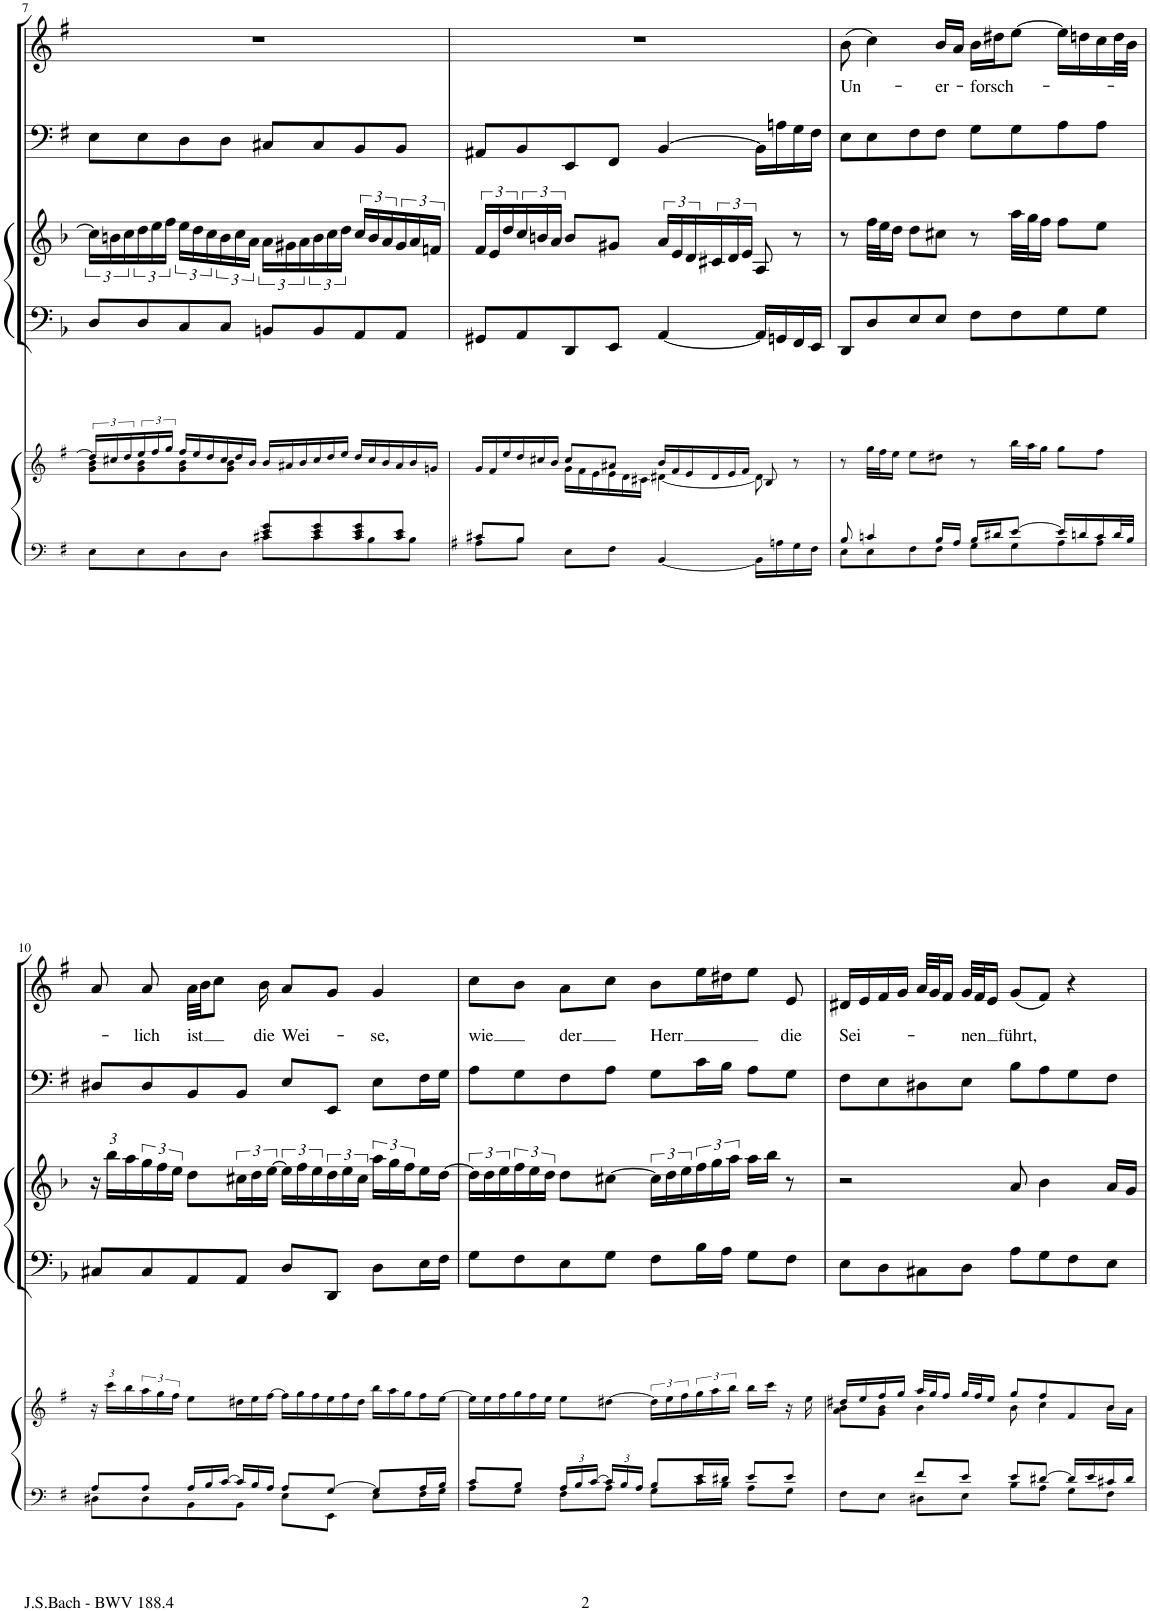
**kern	**kern	**kern	**kern	**kern	**kern	**text
*part4	*part4	*part3	*part3	*part2	*part1	*part1
*staff6	*staff5	*staff4	*staff3	*staff2	*staff1	*staff1
*I"Piano reduction	*	*I"Organo obligato	*	*I"Violoncello	*I"Alto	*
*I'Pno	*	*	*	*I'Vc	*	*
!!LO:PB:g=z
*clefF4	*clefG2	*clefF4	*clefG2	*clefF4	*clefG2	*
*	*	*Trd-1c-2	*Trd-1c-2	*	*	*
*k[f#]	*k[f#]	*k[b-]	*k[b-]	*k[f#]	*k[f#]	*
*M4/4	*M4/4	*M4/4	*M4/4	*M4/4	*M4/4	*
*met(c)	*met(c)	*met(c)	*met(c)	*met(c)	*met(c)	*
=7	=7	=7	=7	=7	=7	=7
*^	*^	*	*	*	*	*
2ryy	8E\L	24dd/LL]	8g\ 8b\L	8D/L	24cc\LL]	8E\L	1r	.
.	.	24cc#X/	.	.	24bn\	.	.	.
.	.	24dd/	.	.	24cc\	.	.	.
.	8E\	24ee/	8g\ 8b\	8D/	24dd\	8E\	.	.
.	.	24ff#/	.	.	24ee\	.	.	.
.	.	24gg/JJ	.	.	24ff\JJ	.	.	.
.	8D\	24ff#/LL	8g\ 8b\	8C/	24ee\LL	8D\	.	.
.	.	24ee/	.	.	24dd\	.	.	.
.	.	24dd/	.	.	24cc\	.	.	.
.	8D\J	24cc#/	8g\ 8b\J	8C/J	24b\	8D\J	.	.
.	.	24dd/	.	.	24cc\	.	.	.
.	.	24b/JJ	.	.	24a\JJ	.	.	.
8e/ 8g/L	8c#X\L	24b/LL	2ryy	8BBn/L	24a\LL	8C#X/L	.	.
.	.	24a#X/	.	.	24g#X\	.	.	.
.	.	24b/	.	.	24a\	.	.	.
8e/ 8g/	8c#\	24cc#/	.	8BB/	24b\	8C#/	.	.
.	.	24dd/	.	.	24cc\	.	.	.
.	.	24ee/JJ	.	.	24dd\JJ	.	.	.
8c#/ 8e/ 8g/	8B\	24dd/LL	.	8AA/	24cc/LL	8BB/	.	.
.	.	24cc#/	.	.	24b/	.	.	.
.	.	24b/	.	.	24a/	.	.	.
8c#/ 8e/J	8B\J	24a#/	.	8AA/J	24g#/	8BB/J	.	.
.	.	24b/	.	.	24a/	.	.	.
.	.	24gn/JJ	.	.	24fn/JJ	.	.	.
=8	=8	=8	=8	=8	=8	=8	=8	=8
8c#X/L	8A#X\L	24g/LL	4ryy	8GG#X/L	24f/LL	8AA#X/L	1r	.
.	.	24f#/	.	.	24e/	.	.	.
.	.	24ee/	.	.	24dd/	.	.	.
8B/J	8B\J	24dd/	.	8AA/	24cc/	8BB/	.	.
.	.	24cc#X/	.	.	24bn/	.	.	.
.	.	24b/JJ	.	.	24a/JJ	.	.	.
2.ryy	8E\L	8cc#/L	24g\LL	8DD/	8b/L	8EE/	.	.
.	.	.	24f#\	.	.	.	.	.
.	.	.	24e\	.	.	.	.	.
.	8F#\J	8a#X/J	24e\	8EE/J	8g#X/J	8FF#/J	.	.
.	.	.	24d\	.	.	.	.	.
.	.	.	24c#X\JJ	.	.	.	.	.
.	[<4BB/	24b/LL	[4d#X\	[4AA/	24a/LL	[4BB/	.	.
.	.	24f#/	.	.	24e/	.	.	.
.	.	24e/	.	.	24d/	.	.	.
.	.	24d#/	.	.	24c#X/	.	.	.
.	.	24e/	.	.	24d/	.	.	.
.	.	24f#/JJ	.	.	24e/JJ	.	.	.
.	16BB\LL]	8B/	8d#\]	16AA/LL]	8A/	16BB\LL]	.	.
.	16An\	.	.	16GGn/	.	16An\	.	.
.	16G\	8r	8ryy	16FF/	8r	16G\	.	.
.	16F#\JJ	.	.	16EE/JJ	.	16F#\JJ	.	.
*	*	*v	*v	*	*	*	*	*
=9	=9	=9	=9	=9	=9	=9	=9
!	!	!	!	!	!	!	!LO:LY:b
8B/	8E\L	8r	8DD/L	8r	8E\L	(8b\	Un-
4cn/	8E\	32gg\LLL	8D/	32ff\LLL	8E\	4cc\)	.
.	.	32ff#\J	.	32ee\J	.	.	.
.	.	16ee\JJ	.	16dd\JJ	.	.	.
.	8F#\	8ee\L	8E/	8dd\L	8F#\	.	.
!	!	!	!	!	!	!	!LO:LY:b
16B/LL	8F#\J	8dd#X\J	8E/J	8cc#X\J	8F#\J	16b/LL	-er-
16A/JJ	.	.	.	.	.	16a/JJ	.
!	!	!	!	!	!	!	!LO:LY:b
16B/LL	8G\L	8r	8F\L	8r	8G\L	16b\LL	-forsch-
16d#X/J	.	.	.	.	.	16dd#X\J	.
[8e/J	8G\	32bb\LLL	8F\	32aa\LLL	8G\	[8ee\J	.
.	.	32aa\J	.	32gg\J	.	.	.
.	.	16gg\JJ	.	16ff\JJ	.	.	.
16e/LL]	8A\	8gg\L	8G\	8ff\L	8A\	16ee\LL]	.
16dn/	.	.	.	.	.	16ddn\	.
16c/	8A\J	8ff#\J	8G\J	8ee\J	8A\J	16cc\	.
32d/L	.	.	.	.	.	32dd\L	.
32B/JJJ	.	.	.	.	.	32b\JJJ	.
!!LO:LB:g=z
=10	=10	=10	=10	=10	=10	=10	=10
*	*	*Xbrackettup	*	*Xbrackettup	*	*	*
8A/L	8D#X\L	24r	8C#X/L	24r	8D#X/L	8a/	.
.	.	24ccc\LL	.	24bb-\LL	.	.	.
.	.	24bb\	.	24aa\	.	.	.
*	*	*brackettup	*	*brackettup	*	*	*
!	!	!	!	!	!	!	!LO:LY:b
8A/J	8D#\	24aa\	8C#/	24gg\	8D#/	8a/	-lich
.	.	24gg\	.	24ff\	.	.	.
.	.	24ff#\JJ	.	24ee\JJ	.	.	.
*Xbrackettup	*	*	*	*	*	*	*
!	!	!	!	!	!	!	!LO:LY:b
24A/LL	8BB\	8ee\L	8AA/	8dd\L	8BB/	32a\LLL	ist
.	.	.	.	.	.	32b\JJ	.
24B/	.	.	.	.	.	.	.
.	.	.	.	.	.	8cc\J	.
[24c/JJ	.	.	.	.	.	.	.
24c/LL]	8BB\J	24dd#X\L	8AA/J	24cc#X\L	8BB/J	.	.
24B/	.	24ee\	.	24dd\	.	.	.
!	!	!	!	!	!	!	!LO:LY:b
.	.	.	.	.	.	16b\	die
24A/JJ	.	[24ff#\JJ	.	[24ee\JJ	.	.	.
!	!	!	!	!	!	!	!LO:LY:b
8A/L	8E\L	24ff#\LL]	8D/L	24ee\LL]	8E/L	8a/L	Wei-
.	.	24gg\	.	24ff\	.	.	.
.	.	24ff#\	.	24ee\	.	.	.
[8G/J	8EE\J	24ee\	8DD/J	24dd\	8EE/J	8g/J	.
.	.	24ff#\	.	24ee\	.	.	.
.	.	24dd#\JJ	.	24cc#\JJ	.	.	.
!	!	!	!	!	!	!	!LO:LY:b
8G/L]	8E\L	24bb\LL	8D\L	24aa\LL	8E\L	4g/	-se,
.	.	24aa\	.	24gg\	.	.	.
.	.	24gg\	.	24ff\	.	.	.
16A/L	16F#\L	16ff#\	16E\L	16ee\	16F#\L	.	.
16B/JJ	16G\JJ	[16ee\JJ	16F\JJ	[16dd\JJ	16G\JJ	.	.
=11	=11	=11	=11	=11	=11	=11	=11
!	!	!	!	!	!	!	!LO:LY:b
8c/L	8A\L	24ee\LL]	8G\L	24dd\LL]	8A\L	8cc\L	wie
.	.	24ee\	.	24dd\	.	.	.
.	.	24ff#\	.	24ee\	.	.	.
8B/J	8G\J	24gg\	8F\	24ff\	8G\	8b\J	.
.	.	24ff#\	.	24ee\	.	.	.
.	.	24ee\JJ	.	24dd\JJ	.	.	.
!	!	!	!	!	!	!	!LO:LY:b
24A/LL	8F#\L	8ee\L	8E\	8dd\L	8F#\	8a\L	der
24B/	.	.	.	.	.	.	.
[24c/JJ	.	.	.	.	.	.	.
24c/LL]	8A\J	[8dd#X\J	8G\J	[8cc#X\J	8A\J	8cc\J	.
24B/	.	.	.	.	.	.	.
24A/JJ	.	.	.	.	.	.	.
!	!	!	!	!	!	!	!LO:LY:b
8B/L	8G\L	24dd#\LL]	8F\L	24cc#\LL]	8G\L	8b\L	Herr
.	.	24ee\	.	24dd\	.	.	.
.	.	24ff#\	.	24ee\	.	.	.
16e/L	16c\L	24gg\	16B-\L	24ff\	16c\L	16ee\L	.
.	.	24aa\	.	24gg\	.	.	.
16d#X/JJ	16B\JJ	.	16A\JJ	.	16B\JJ	16dd#X\J	.
.	.	24bb\JJ	.	24aa\JJ	.	.	.
8e/L	8A\L	16bb\LL	8G\L	16aa\LL	8A\L	8ee\J	.
.	.	16ccc\JJ	.	16bb-\JJ	.	.	.
!	!	!	!	!	!	!	!LO:LY:b
8e/J	8G\J	16r	8F\J	8r	8G\J	8e/	die
.	.	16ee\	.	.	.	.	.
=12	=12	=12	=12	=12	=12	=12	=12
*	*	*^	*	*	*	*	*
!	!	!	!	!	!	!	!	!LO:LY:b
4ryy	8F#\L	16dd#X/LL	8a\ 8b\L	8E\L	2r	8F#\L	16d#X/LL	Sei-
.	.	16ee/	.	.	.	.	16e/	.
.	8E\J	16ff#/	8g\ 8b\J	8D\	.	8E\	16f#/	.
.	.	16gg/JJ	.	.	.	.	16g/JJ	.
8f#/L	8D#X\L	32aa/LLL	4b\	8C#X\	.	8D#X\	32a/LLL	.
.	.	32gg/J	.	.	.	.	32g/J	.
.	.	16ff#/JJ	.	.	.	.	16f#/JJ	.
!	!	!	!	!	!	!	!	!LO:LY:b
8e/J	8E\J	32gg/LLL	.	8D\J	.	8E\J	32g/LLL	-nen
.	.	32ff#/J	.	.	.	.	32f#/J	.
.	.	16ee/JJ	.	.	.	.	16e/JJ	.
!	!	!	!	!	!	!	!	!LO:LY:b
8e/L	8B\L	8gg/L	8b\	8A\L	8a/	8B\L	(8g/L	führt,
[8d#X/J	8A\J	8ff#/	4cc\	8G\	4b-\	8A\	8f#/J)	.
16d#/LL]	8G\L	8f#/	.	8F\	.	8G\	4r	.
16e/	.	.	.	.	.	.	.	.
16c#X/	8F#\J	8b/J	16b\LL	8E\J	16a/LL	8F#\J	.	.
16d#/JJ	.	.	16a\JJ	.	16g/JJ	.	.	.
*v	*v	*	*	*	*	*	*	*
*	*v	*v	*	*	*	*	*
=	=	=	=	=	=	=
*-	*-	*-	*-	*-	*-	*-
